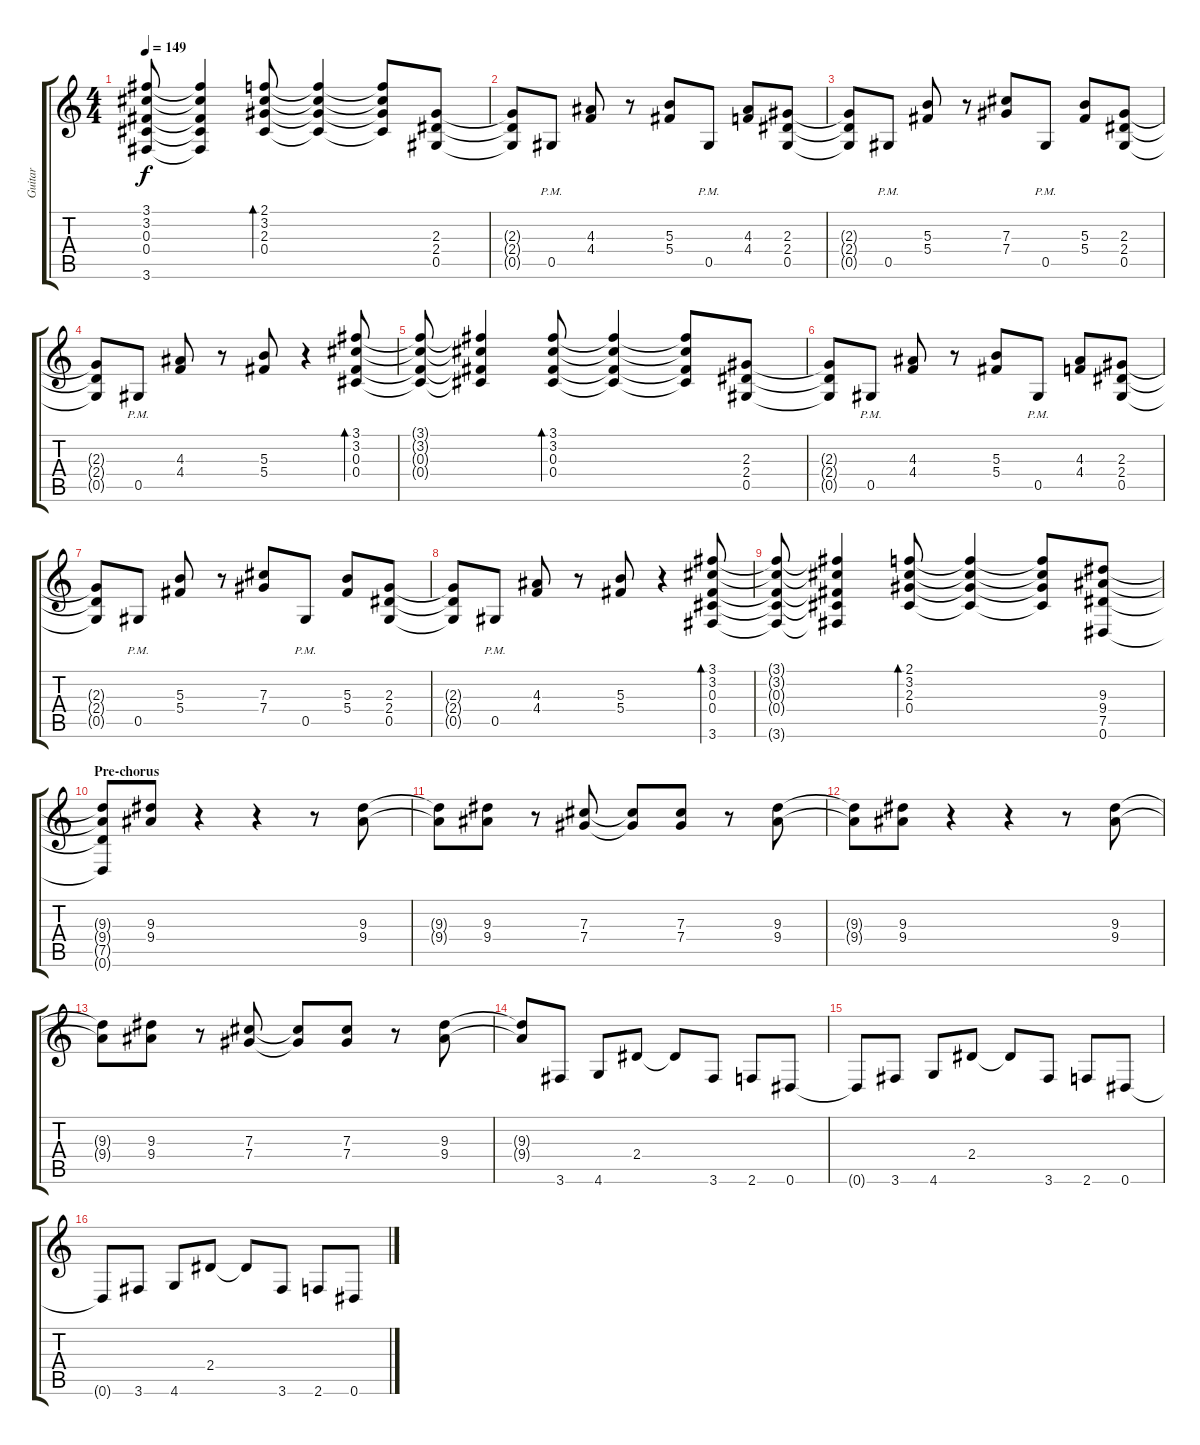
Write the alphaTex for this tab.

\track ("Guitar" "Guitar") {instrument distortionguitar}
\staff {score tabs}
\tuning (Eb4 Bb3 Gb3 Db3 Ab2 Eb2) {hide}
\ts (4 4)
\tempo 149
\clef g2
\ks c
(3.1{t} 3.2{t} 0.3{t} 0.4{t} 3.6{t}).8{dy f} (3.1{t} 3.2{t} 0.3{t} 0.4{t} 3.6{t}).4 (2.1 3.2 2.3 0.4).8{bd 60} (2.1{t} 3.2{t} 2.3{t} 0.4{t}).4 (2.1{t} 3.2{t} 2.3{t} 0.4{t}).8 (2.3 2.4 0.5).8 |
(2.3{t} 2.4{t} 0.5{t}).8 0.5{pm}.8 (4.3 4.4).8 r.8 (5.3 5.4).8 0.5{pm}.8 (4.3 4.4).8 (2.3 2.4 0.5).8 |
(2.3{t} 2.4{t} 0.5{t}).8 0.5{pm}.8 (5.3 5.4).8 r.8 (7.3 7.4).8 0.5{pm}.8 (5.3 5.4).8 (2.3 2.4 0.5).8 |
(2.3{t} 2.4{t} 0.5{t}).8 0.5{pm}.8 (4.3 4.4).8 r.8 (5.3 5.4).8 r.4 (3.1 3.2 0.3 0.4).8{bd 60} |
(3.1{t} 3.2{t} 0.3{t} 0.4{t}).8 (3.1{t} 3.2{t} 0.3{t} 0.4{t}).4 (3.1 3.2 0.3 0.4).8{bd 60} (3.1{t} 3.2{t} 0.3{t} 0.4{t}).4 (3.1{t} 3.2{t} 0.3{t} 0.4{t}).8 (2.3 2.4 0.5).8 |
(2.3{t} 2.4{t} 0.5{t}).8 0.5{pm}.8 (4.3 4.4).8 r.8 (5.3 5.4).8 0.5{pm}.8 (4.3 4.4).8 (2.3 2.4 0.5).8 |
(2.3{t} 2.4{t} 0.5{t}).8 0.5{pm}.8 (5.3 5.4).8 r.8 (7.3 7.4).8 0.5{pm}.8 (5.3 5.4).8 (2.3 2.4 0.5).8 |
(2.3{t} 2.4{t} 0.5{t}).8 0.5{pm}.8 (4.3 4.4).8 r.8 (5.3 5.4).8 r.4 (3.1 3.2 0.3 0.4 3.6).8{bd 60} |
(3.1{t} 3.2{t} 0.3{t} 0.4{t} 3.6{t}).8 (3.1{t} 3.2{t} 0.3{t} 0.4{t} 3.6{t}).4 (2.1 3.2 2.3 0.4).8{bd 60} (2.1{t} 3.2{t} 2.3{t} 0.4{t}).4 (2.1{t} 3.2{t} 2.3{t} 0.4{t}).8 (9.3 9.4 7.5 0.6).8{volume 11} |
\section ("" "Pre-chorus")
(9.3{t} 9.4{t} 7.5{t} 0.6{t}).8{volume 11} (9.3 9.4).8 r.4 r.4 r.8 (9.3 9.4).8 |
(9.3{t} 9.4{t}).8 (9.3 9.4).8 r.8 (7.3 7.4).8 (7.3{t} 7.4{t}).8 (7.3 7.4).8 r.8 (9.3 9.4).8 |
(9.3{t} 9.4{t}).8 (9.3 9.4).8 r.4 r.4 r.8 (9.3 9.4).8 |
(9.3{t} 9.4{t}).8 (9.3 9.4).8 r.8 (7.3 7.4).8 (7.3{t} 7.4{t}).8 (7.3 7.4).8 r.8 (9.3 9.4).8 |
(9.3{t} 9.4{t}).8 3.6.8 4.6.8 2.4.8 2.4{t}.8 3.6.8 2.6.8 0.6.8 |
0.6{t}.8 3.6.8 4.6.8 2.4.8 2.4{t}.8 3.6.8 2.6.8 0.6.8 |
0.6{t}.8 3.6.8 4.6.8 2.4.8 2.4{t}.8 3.6.8 2.6.8 0.6.8
